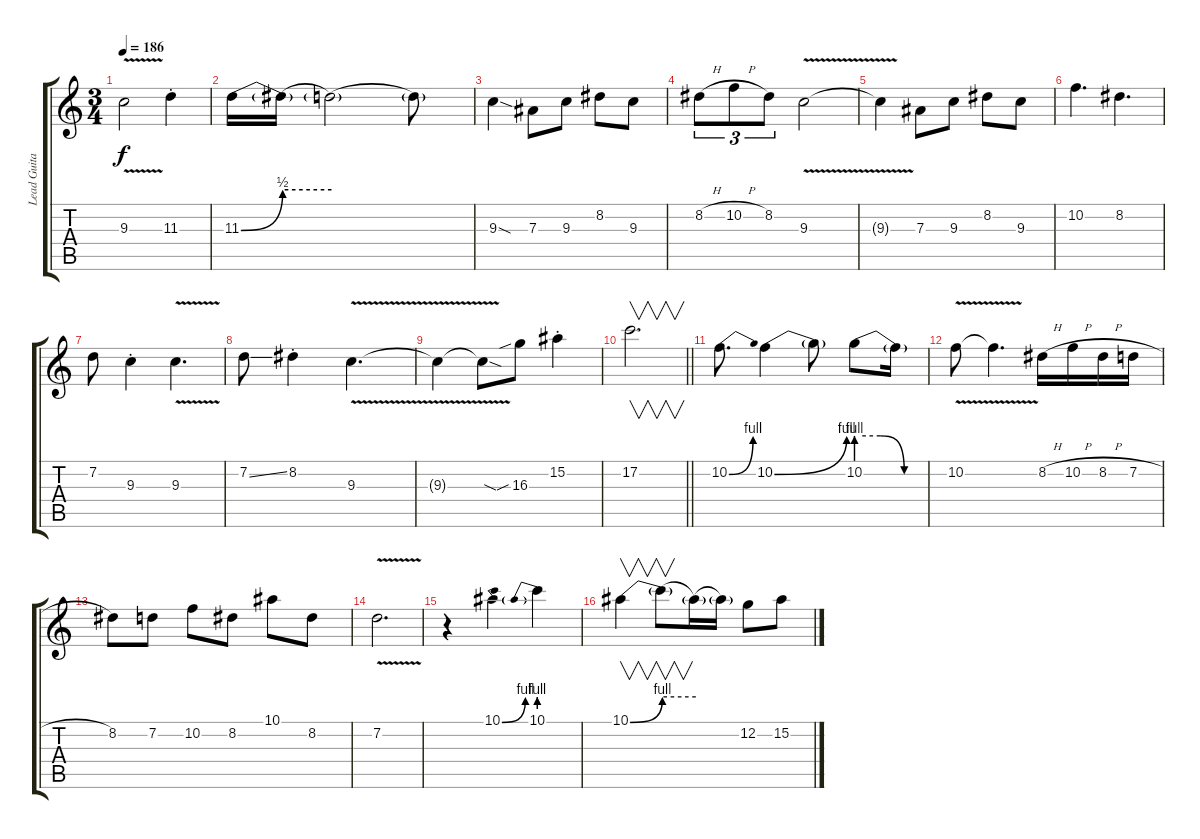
\track ("Lead Guitar 2" "Lead Guita") {instrument distortionguitar}
\staff {score tabs}
\tuning (C4 G3 Eb3 Bb2 F2 C2) {hide}
\ts (3 4)
\tempo 186
\clef g2
\ks c
9.3{v t}.2{dy f} 11.3{st}.4 |
11.3{be (bend 0 0 60 2)}.16 11.3{be (hold 0 2 60 2) t}.16 11.3{be (hold 40 0 60 0) t}.2 11.3{t}.8 |
9.3{sod}.4 7.3.8 9.3.8 8.2.8 9.3.8 |
8.2{h}.8{tu (3 2)} 10.2{h}.8{tu (3 2)} 8.2.8{tu (3 2)} 9.3{v}.2 |
9.3{t}.4 7.3.8 9.3.8 8.2.8 9.3.8 |
10.2.4{d} 8.2.4{d} |
7.2.8 9.3{st}.4 9.3{v}.4{d} |
7.2{ss}.8 8.2{st}.4 9.3{v}.4{d} |
9.3{v t}.4 9.3{sod t}.8 16.3{sib}.8 15.2{st}.4 |
\barLineRight lightlight
17.2.2{v d} |
10.2{be (bend 0 0 60 4)}.8{d} 10.2{be (bend 0 0 60 4)}.4 10.2{t}.8 10.2{be (custom 0 4 20 4 40 0 60 0)}.8 10.2{t}.16 |
10.2{v}.8 10.2{v t}.4{d} 8.2{h}.16 10.2{h}.16 8.2{h}.16 7.2{h}.16 |
8.2.8 7.2.8 10.2.8 8.2.8 10.1.8 8.2.8 |
7.2{v}.2{d} |
r.4 10.1{be (bend 0 0 60 4)}.4 10.1{be (prebend 0 4 60 4)}.4 |
10.1{be (bend 0 0 60 4)}.4{v} 10.1{be (hold 0 4 60 4) t}.8{v} 10.1{be (hold 40 0 60 0) t}.16 10.1{t}.16 12.2.8 15.2.8
